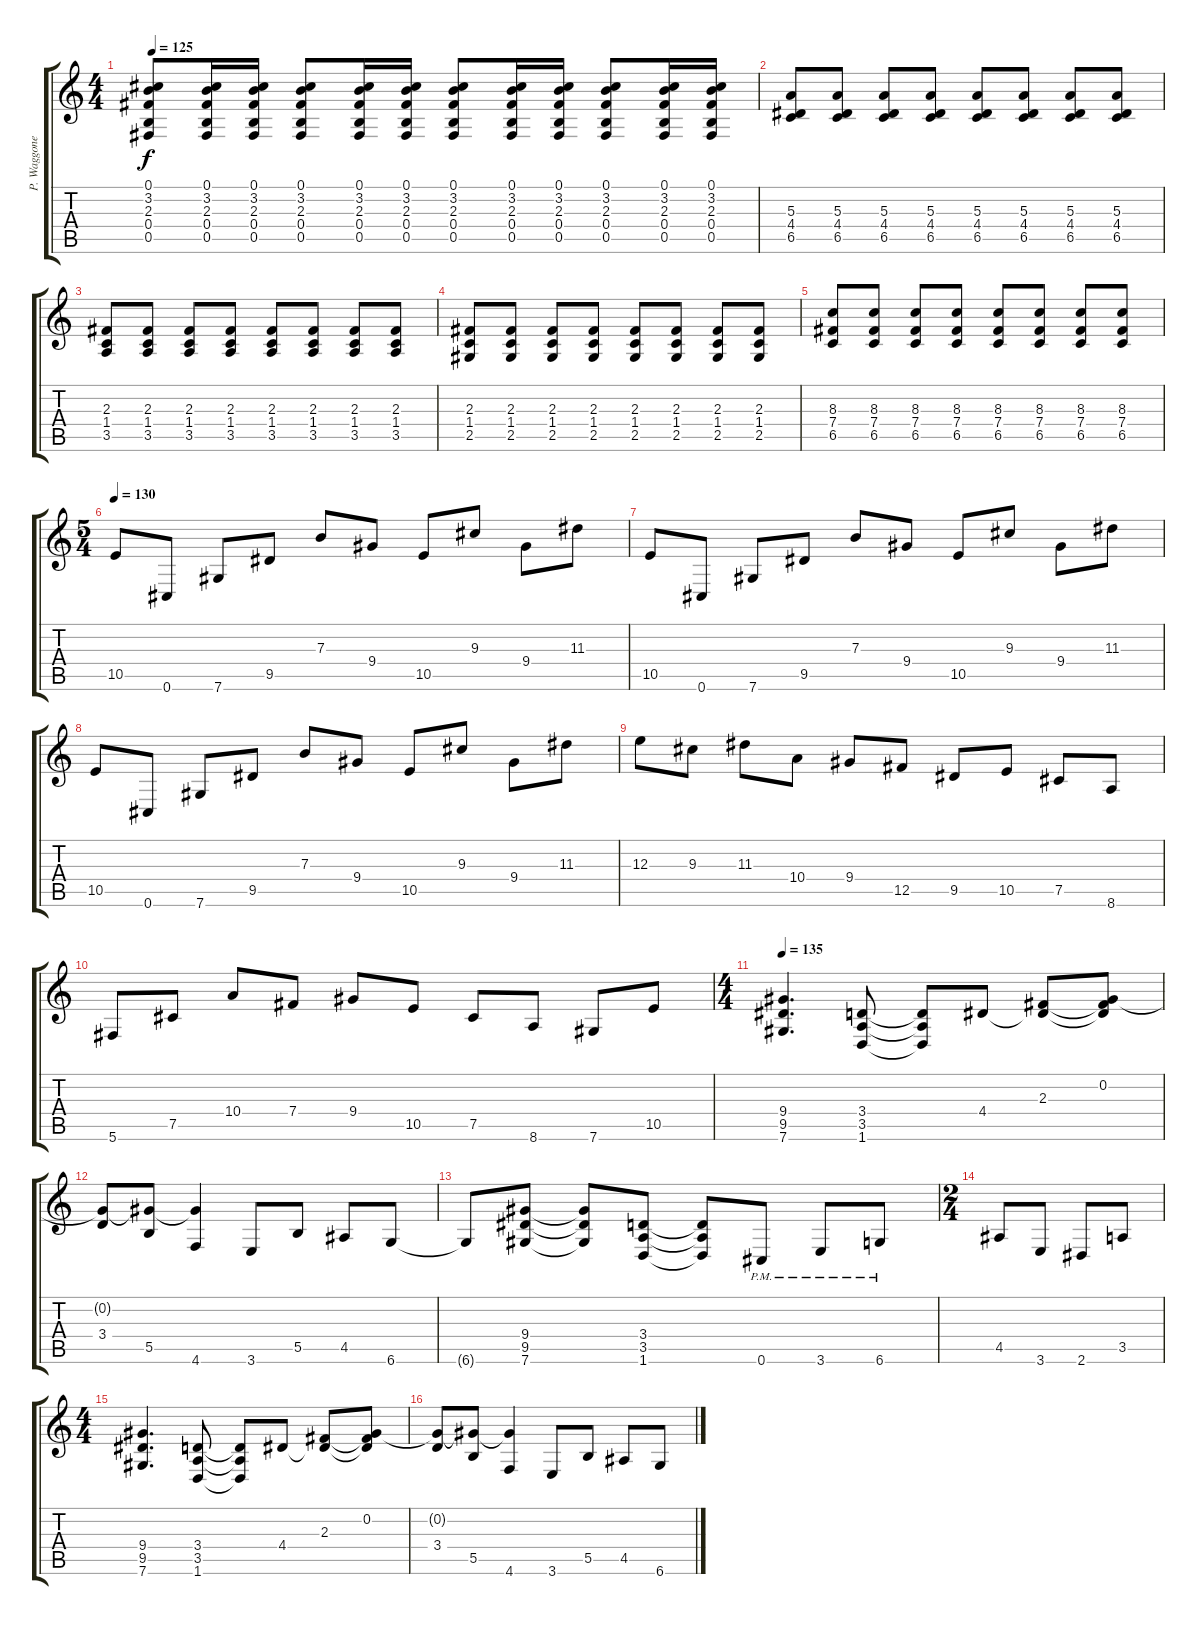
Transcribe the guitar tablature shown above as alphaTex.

\track ("P. Waggoner Gtr." "P. Waggone") {instrument distortionguitar}
\staff {score tabs}
\tuning (Db4 Ab3 E3 B2 Gb2 Db2) {hide}
\ts (4 4)
\tempo 125
\clef g2
\ks c
(0.1{t} 3.2{t} 2.3{t} 0.4{t} 0.5{t}).8{dy f} (0.1 3.2 2.3 0.4 0.5).16 (0.1 3.2 2.3 0.4 0.5).16 (0.1 3.2 2.3 0.4 0.5).8 (0.1 3.2 2.3 0.4 0.5).16 (0.1 3.2 2.3 0.4 0.5).16 (0.1 3.2 2.3 0.4 0.5).8 (0.1 3.2 2.3 0.4 0.5).16 (0.1 3.2 2.3 0.4 0.5).16 (0.1 3.2 2.3 0.4 0.5).8 (0.1 3.2 2.3 0.4 0.5).16 (0.1 3.2 2.3 0.4 0.5).16 |
(5.3 4.4 6.5).8 (5.3 4.4 6.5).8 (5.3 4.4 6.5).8 (5.3 4.4 6.5).8 (5.3 4.4 6.5).8 (5.3 4.4 6.5).8 (5.3 4.4 6.5).8 (5.3 4.4 6.5).8 |
(2.3 1.4 3.5).8 (2.3 1.4 3.5).8 (2.3 1.4 3.5).8 (2.3 1.4 3.5).8 (2.3 1.4 3.5).8 (2.3 1.4 3.5).8 (2.3 1.4 3.5).8 (2.3 1.4 3.5).8 |
(2.3 1.4 2.5).8 (2.3 1.4 2.5).8 (2.3 1.4 2.5).8 (2.3 1.4 2.5).8 (2.3 1.4 2.5).8 (2.3 1.4 2.5).8 (2.3 1.4 2.5).8 (2.3 1.4 2.5).8 |
(8.3 7.4 6.5).8 (8.3 7.4 6.5).8 (8.3 7.4 6.5).8 (8.3 7.4 6.5).8 (8.3 7.4 6.5).8 (8.3 7.4 6.5).8 (8.3 7.4 6.5).8 (8.3 7.4 6.5).8 |
\ts (5 4)
\tempo 130
10.5.8 0.6.8 7.6.8 9.5.8 7.3.8 9.4.8 10.5.8 9.3.8 9.4.8 11.3.8 |
10.5.8 0.6.8 7.6.8 9.5.8 7.3.8 9.4.8 10.5.8 9.3.8 9.4.8 11.3.8 |
10.5.8 0.6.8 7.6.8 9.5.8 7.3.8 9.4.8 10.5.8 9.3.8 9.4.8 11.3.8 |
12.3.8 9.3.8 11.3.8 10.4.8 9.4.8 12.5.8 9.5.8 10.5.8 7.5.8 8.6.8 |
5.6.8 7.5.8 10.4.8 7.4.8 9.4.8 10.5.8 7.5.8 8.6.8 7.6.8 10.5.8 |
\ts (4 4)
\tempo 135
(9.4 9.5 7.6).4{d} (3.4 3.5 1.6).8 (3.4{t} 3.5{t} 1.6{t}).8 4.4.8 (2.3 4.4{t}).8 (0.2 2.3{t} 4.4{t}).8 |
(0.2{t} 3.4).8 (0.2{t} 5.5).8 (0.2{t} 4.6).4 3.6.8 5.5.8 4.5.8 6.6.8 |
6.6{t}.8 (9.4 9.5 7.6).8 (9.4{t} 9.5{t} 7.6{t}).8 (3.4 3.5 1.6).8 (3.4{t} 3.5{t} 1.6{t}).8 0.6{pm}.8 3.6{pm}.8 6.6{pm}.8 |
\ts (2 4)
4.5.8 3.6.8 2.6.8 3.5.8 |
\ts (4 4)
(9.4 9.5 7.6).4{d} (3.4 3.5 1.6).8 (3.4{t} 3.5{t} 1.6{t}).8 4.4.8 (2.3 4.4{t}).8 (0.2 2.3{t} 4.4{t}).8 |
(0.2{t} 3.4).8 (0.2{t} 5.5).8 (0.2{t} 4.6).4 3.6.8 5.5.8 4.5.8 6.6.8
